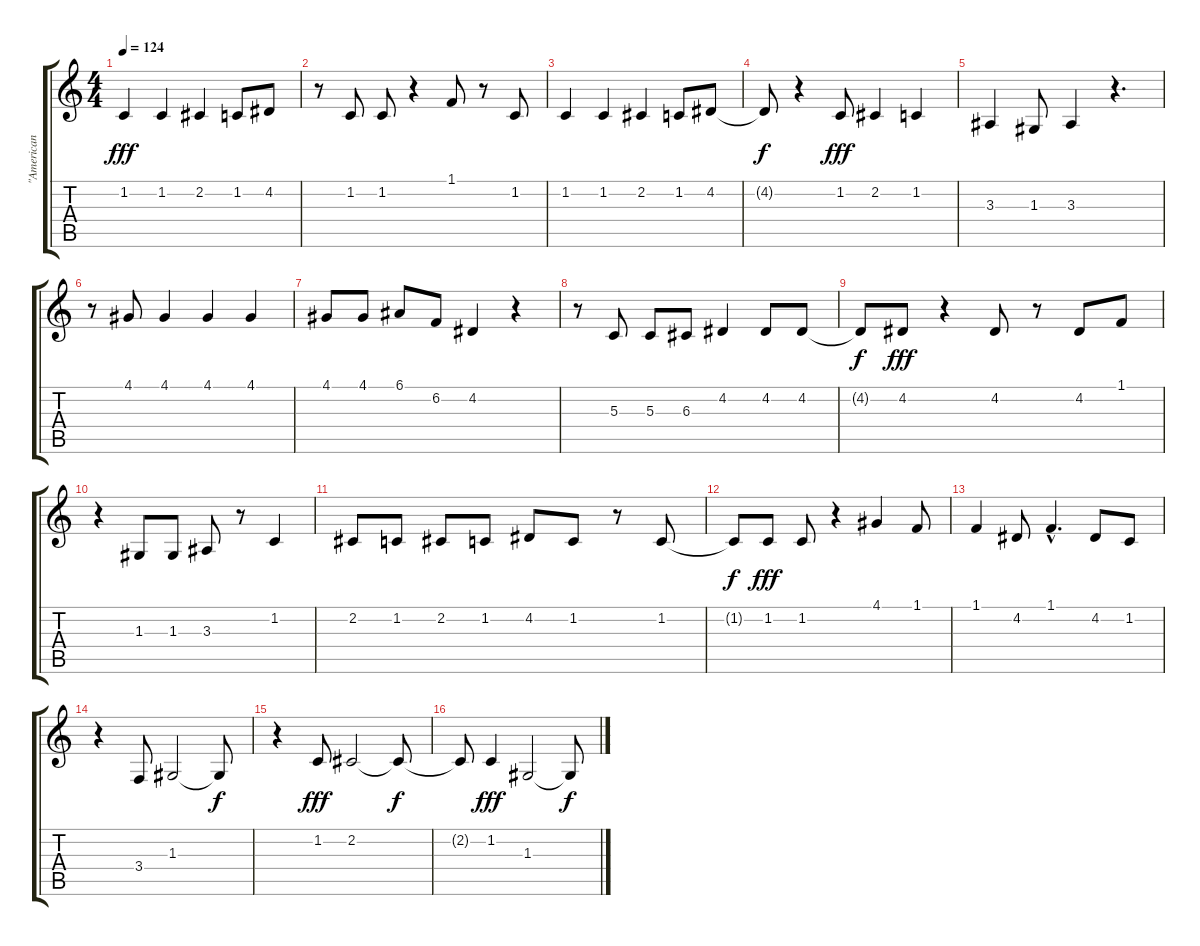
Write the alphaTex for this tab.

\track ("\"American Pie\"" "\"American ") {instrument fx4atmosphere}
\staff {score tabs}
\tuning (E4 B3 G3 D3 A2 E2) {hide}
\ts (4 4)
\tempo 124
\clef g2
\ks c
1.2.4{dy fff} 1.2.4 2.2.4 1.2.8 4.2.8 |
r.8 1.2.8 1.2.8 r.4 1.1.8 r.8 1.2.8 |
1.2.4 1.2.4 2.2.4 1.2.8 4.2.8 |
4.2{t}.8{dy f} r.4 1.2.8{dy fff} 2.2.4 1.2.4 |
3.3.4 1.3.8 3.3.4 r.4{d} |
r.8 4.1.8 4.1.4 4.1.4 4.1.4 |
4.1.8 4.1.8 6.1.8 6.2.8 4.2.4 r.4 |
r.8 5.3.8 5.3.8 6.3.8 4.2.4 4.2.8 4.2.8 |
4.2{t}.8{dy f} 4.2.8{dy fff} r.4 4.2.8 r.8 4.2.8 1.1.8 |
r.4 1.3.8 1.3.8 3.3.8 r.8 1.2.4 |
2.2.8 1.2.8 2.2.8 1.2.8 4.2.8 1.2.8 r.8 1.2.8 |
1.2{t}.8{dy f} 1.2.8{dy fff} 1.2.8 r.4 4.1.4 1.1.8 |
1.1.4 4.2.8 1.1{hac}.4{d} 4.2.8 1.2.8 |
r.4 3.4.8 1.3.2 1.3{t}.8{dy f} |
r.4 1.2.8{dy fff} 2.2.2 2.2{t}.8{dy f} |
2.2{t}.8 1.2.4{dy fff} 1.3.2 1.3{t}.8{dy f}
